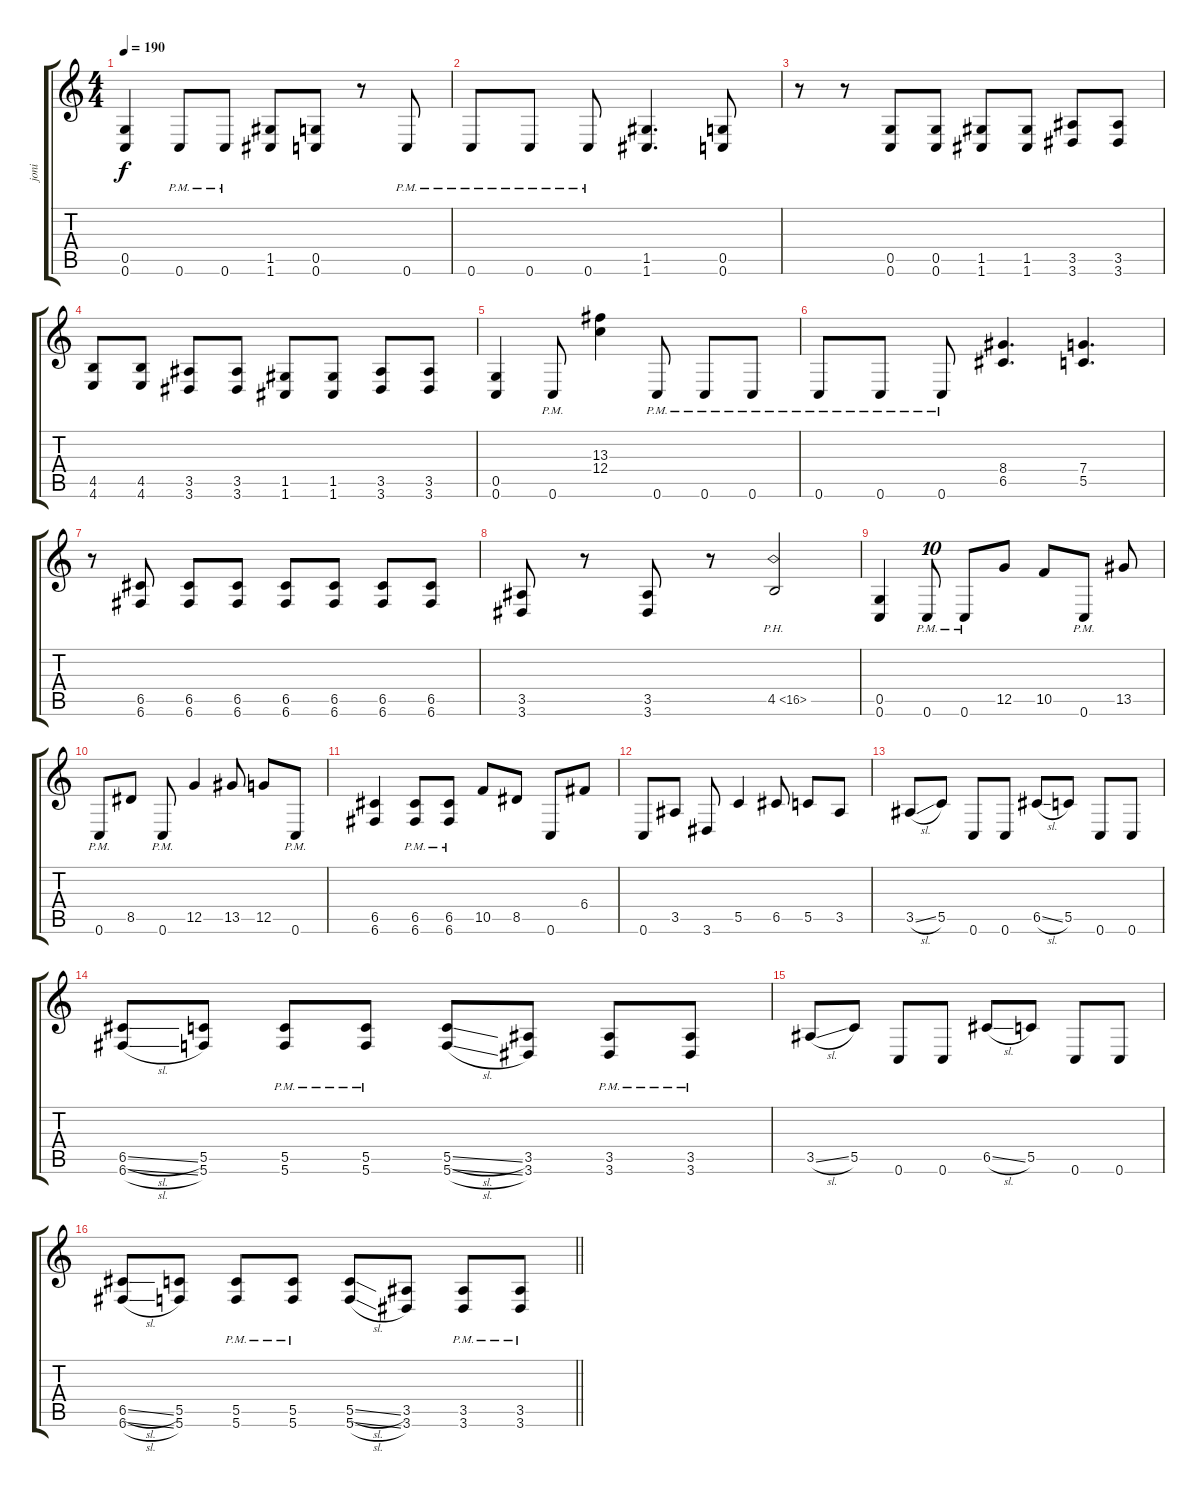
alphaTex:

\track ("joni" "joni") {instrument distortionguitar}
\staff {score tabs}
\tuning (D4 A3 F3 C3 G2 C2) {hide}
\ts (4 4)
\tempo 190
\clef g2
\ks c
(0.5 0.6).4{dy f} 0.6{pm}.8 0.6{pm}.8 (1.5 1.6).8 (0.5 0.6).8 r.8 0.6{pm}.8 |
0.6{pm}.8 0.6{pm}.8 0.6{pm}.8 (1.5 1.6).4{d} (0.5 0.6).8 |
r.8 r.8 (0.5 0.6).8 (0.5 0.6).8 (1.5 1.6).8 (1.5 1.6).8 (3.5 3.6).8 (3.5 3.6).8 |
(4.5 4.6).8 (4.5 4.6).8 (3.5 3.6).8 (3.5 3.6).8 (1.5 1.6).8 (1.5 1.6).8 (3.5 3.6).8 (3.5 3.6).8 |
(0.5 0.6).4 0.6{pm}.8 (13.3 12.4).4 0.6{pm}.8 0.6{pm}.8 0.6{pm}.8 |
0.6{pm}.8 0.6{pm}.8 0.6{pm}.8 (8.4 6.5).4{d} (7.4 5.5).4{d} |
r.8 (6.5 6.6).8 (6.5 6.6).8 (6.5 6.6).8 (6.5 6.6).8 (6.5 6.6).8 (6.5 6.6).8 (6.5 6.6).8 |
(3.5 3.6).8 r.8 (3.5 3.6).8 r.8 4.5{ph 12}.2 |
(0.5 0.6).4 0.6{pm}.8{tu (10 8)} 0.6{pm}.8 12.5.8 10.5.8 0.6{pm}.8 13.5.8 |
0.6{pm}.8 8.5.8 0.6{pm}.8 12.5.4 13.5.8 12.5.8 0.6{pm}.8 |
(6.5 6.6).4 (6.5{pm} 6.6{pm}).8 (6.5{pm} 6.6{pm}).8 10.5.8 8.5.8 0.6.8 6.4.8 |
0.6.8 3.5.8 3.6.8 5.5.4 6.5.8 5.5.8 3.5.8 |
3.5{sl}.8 5.5.8 0.6.8 0.6.8 6.5{sl}.8 5.5.8 0.6.8 0.6.8 |
(6.5{sl} 6.6{sl}).8 (5.5 5.6).8 (5.5 5.6{pm}).8 (5.5 5.6{pm}).8 (5.5{sl} 5.6{sl}).8 (3.5 3.6).8 (3.5 3.6{pm}).8 (3.5 3.6{pm}).8 |
3.5{sl}.8 5.5.8 0.6.8 0.6.8 6.5{sl}.8 5.5.8 0.6.8 0.6.8 |
\barLineRight lightlight
(6.5{sl} 6.6{sl}).8 (5.5 5.6).8 (5.5 5.6{pm}).8 (5.5 5.6{pm}).8 (5.5{sl} 5.6{sl}).8 (3.5 3.6).8 (3.5 3.6{pm}).8 (3.5 3.6{pm}).8
